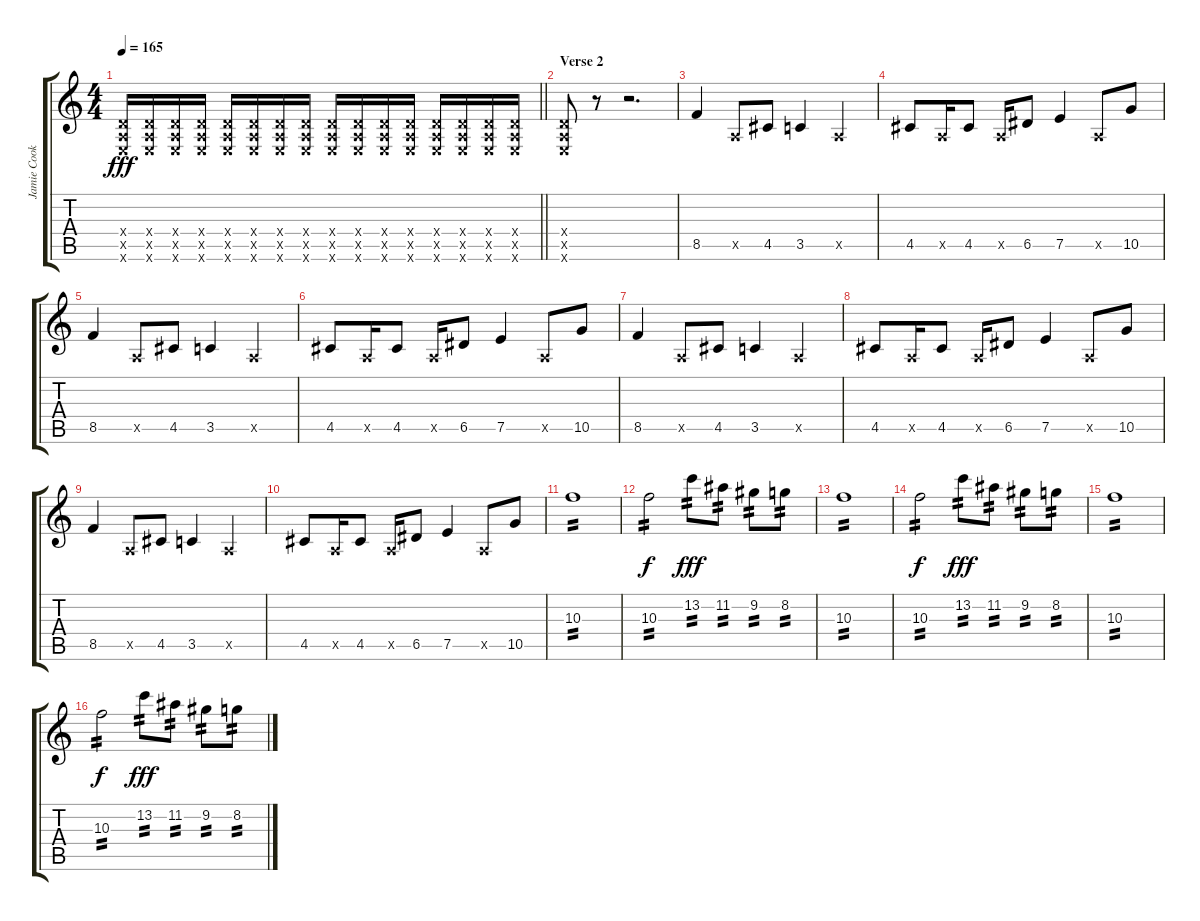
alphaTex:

\track ("Jamie Cook (Guitar 2)" "Jamie Cook") {instrument distortionguitar}
\staff {score tabs}
\tuning (E4 B3 G3 D3 A2 E2) {hide}
\ts (4 4)
\tempo 165
\clef g2
\barLineRight lightlight
\ks c
(0.4{x} 0.5{x} 0.6{x}).16{dy fff} (0.4{x} 0.5{x} 0.6{x}).16 (0.4{x} 0.5{x} 0.6{x}).16 (0.4{x} 0.5{x} 0.6{x}).16 (0.4{x} 0.5{x} 0.6{x}).16 (0.4{x} 0.5{x} 0.6{x}).16 (0.4{x} 0.5{x} 0.6{x}).16 (0.4{x} 0.5{x} 0.6{x}).16 (0.4{x} 0.5{x} 0.6{x}).16 (0.4{x} 0.5{x} 0.6{x}).16 (0.4{x} 0.5{x} 0.6{x}).16 (0.4{x} 0.5{x} 0.6{x}).16 (0.4{x} 0.5{x} 0.6{x}).16 (0.4{x} 0.5{x} 0.6{x}).16 (0.4{x} 0.5{x} 0.6{x}).16 (0.4{x} 0.5{x} 0.6{x}).16 |
\section ("" "Verse 2")
(0.4{x} 0.5{x} 0.6{x}).8 r.8 r.2{d} |
8.5.4 0.5{x}.8 4.5.8 3.5.4 0.5{x}.4 |
4.5.8 0.5{x}.16 4.5.8 0.5{x}.16 6.5.8 7.5.4 0.5{x}.8 10.5.8 |
8.5.4 0.5{x}.8 4.5.8 3.5.4 0.5{x}.4 |
4.5.8 0.5{x}.16 4.5.8 0.5{x}.16 6.5.8 7.5.4 0.5{x}.8 10.5.8 |
8.5.4 0.5{x}.8 4.5.8 3.5.4 0.5{x}.4 |
4.5.8 0.5{x}.16 4.5.8 0.5{x}.16 6.5.8 7.5.4 0.5{x}.8 10.5.8 |
8.5.4 0.5{x}.8 4.5.8 3.5.4 0.5{x}.4 |
4.5.8 0.5{x}.16 4.5.8 0.5{x}.16 6.5.8 7.5.4 0.5{x}.8 10.5.8 |
10.3.1{tp 2} |
10.3.2{tp 2 dy f} 13.2.8{tp 2 dy fff} 11.2.8{tp 2} 9.2.8{tp 2} 8.2.8{tp 2} |
10.3.1{tp 2} |
10.3.2{tp 2 dy f} 13.2.8{tp 2 dy fff} 11.2.8{tp 2} 9.2.8{tp 2} 8.2.8{tp 2} |
10.3.1{tp 2} |
10.3.2{tp 2 dy f} 13.2.8{tp 2 dy fff} 11.2.8{tp 2} 9.2.8{tp 2} 8.2.8{tp 2}
